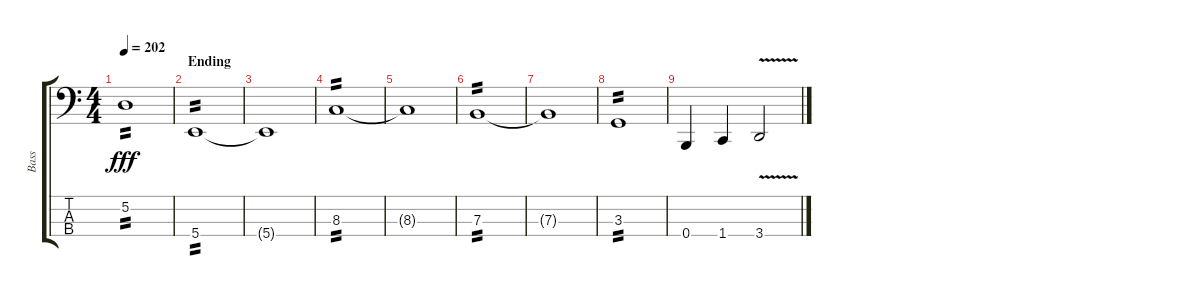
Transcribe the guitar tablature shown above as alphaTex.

\track ("Bass" "Bass") {instrument electricbassfinger}
\staff {score tabs}
\tuning (D2 A1 E1 B0) {hide}
\ts (4 4)
\tempo 202
\clef f4
\ks c
5.2.1{tp 2 dy fff} |
\section ("" "Ending")
5.4.1{tp 2} |
5.4{t}.1 |
8.3.1{tp 2} |
8.3{t}.1 |
7.3.1{tp 2} |
7.3{t}.1 |
3.3.1{tp 2} |
0.4.4 1.4.4 3.4{v}.2
